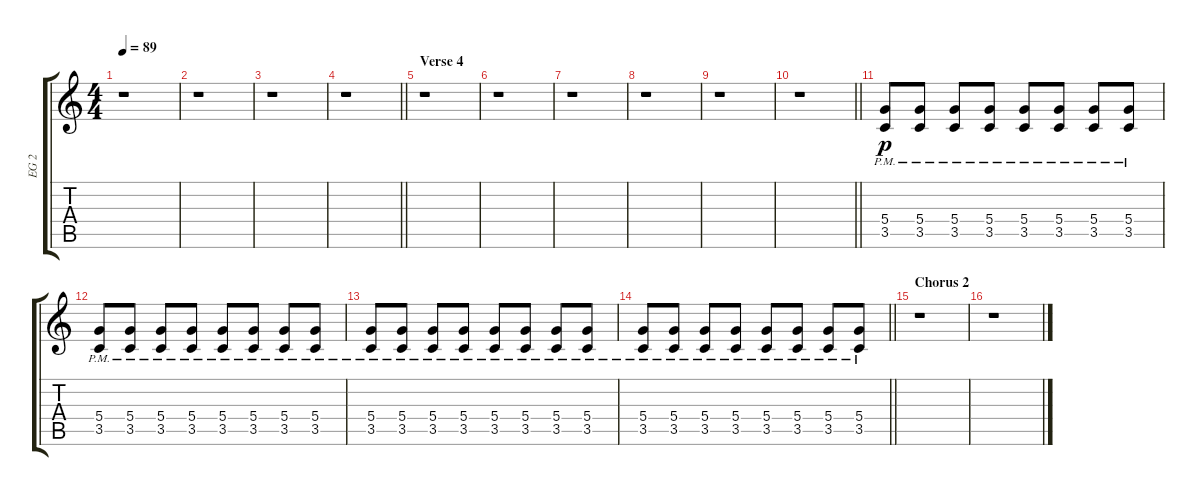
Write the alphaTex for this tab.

\track ("EG 2" "EG 2") {instrument overdrivenguitar}
\staff {score tabs}
\tuning (E4 B3 G3 D3 A2 E2) {hide}
\ts (4 4)
\tempo 89
\clef g2
\ks c
r.1{dy p} |
r.1 |
r.1 |
\barLineRight lightlight
r.1 |
\section ("" "Verse 4")
r.1 |
r.1 |
r.1 |
r.1 |
r.1 |
\barLineRight lightlight
r.1 |
(5.4{pm} 3.5{pm}).8 (5.4{pm} 3.5{pm}).8 (5.4{pm} 3.5{pm}).8 (5.4{pm} 3.5{pm}).8 (5.4{pm} 3.5{pm}).8 (5.4{pm} 3.5{pm}).8 (5.4{pm} 3.5{pm}).8 (5.4{pm} 3.5{pm}).8 |
(5.4{pm} 3.5{pm}).8 (5.4{pm} 3.5{pm}).8 (5.4{pm} 3.5{pm}).8 (5.4{pm} 3.5{pm}).8 (5.4{pm} 3.5{pm}).8 (5.4{pm} 3.5{pm}).8 (5.4{pm} 3.5{pm}).8 (5.4{pm} 3.5{pm}).8 |
(5.4{pm} 3.5{pm}).8 (5.4{pm} 3.5{pm}).8 (5.4{pm} 3.5{pm}).8 (5.4{pm} 3.5{pm}).8 (5.4{pm} 3.5{pm}).8 (5.4{pm} 3.5{pm}).8 (5.4{pm} 3.5{pm}).8 (5.4{pm} 3.5{pm}).8 |
\barLineRight lightlight
(5.4{pm} 3.5{pm}).8 (5.4{pm} 3.5{pm}).8 (5.4{pm} 3.5{pm}).8 (5.4{pm} 3.5{pm}).8 (5.4{pm} 3.5{pm}).8 (5.4{pm} 3.5{pm}).8 (5.4{pm} 3.5{pm}).8 (5.4{pm} 3.5{pm}).8 |
\section ("" "Chorus 2")
r.1 |
r.1
